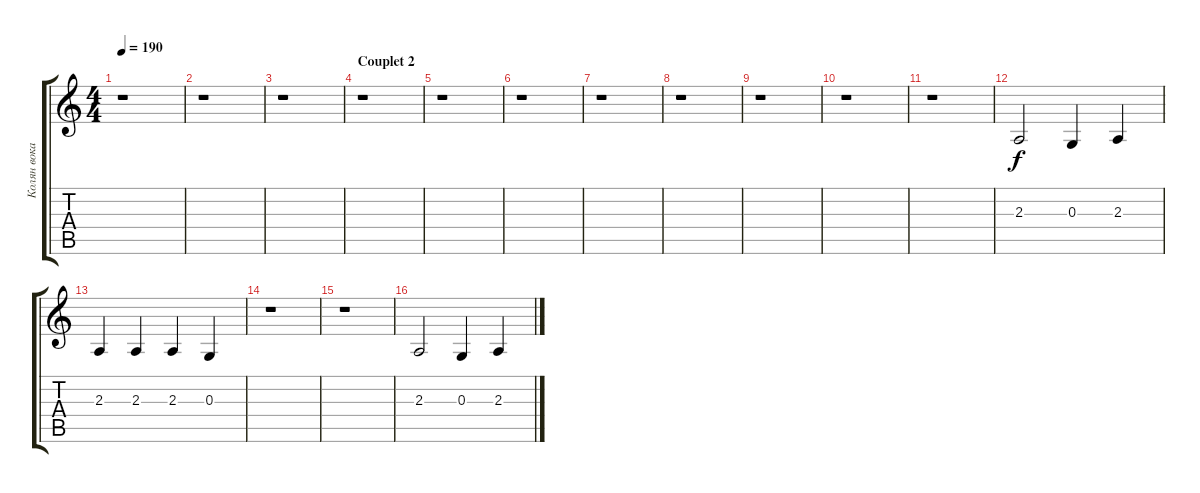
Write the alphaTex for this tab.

\track ("Колян вокал" "Колян вока") {instrument viola}
\staff {score tabs}
\tuning (E4 B3 G3 D3 A2 E2) {hide}
\ts (4 4)
\tempo 190
\clef g2
\ks c
r.1{dy f} |
r.1 |
r.1 |
\section ("" "Couplet 2")
r.1 |
r.1 |
r.1 |
r.1 |
r.1 |
r.1 |
r.1 |
r.1 |
2.3.2 0.3.4 2.3.4 |
2.3.4 2.3.4 2.3.4 0.3.4 |
r.1 |
r.1 |
2.3.2 0.3.4 2.3.4
